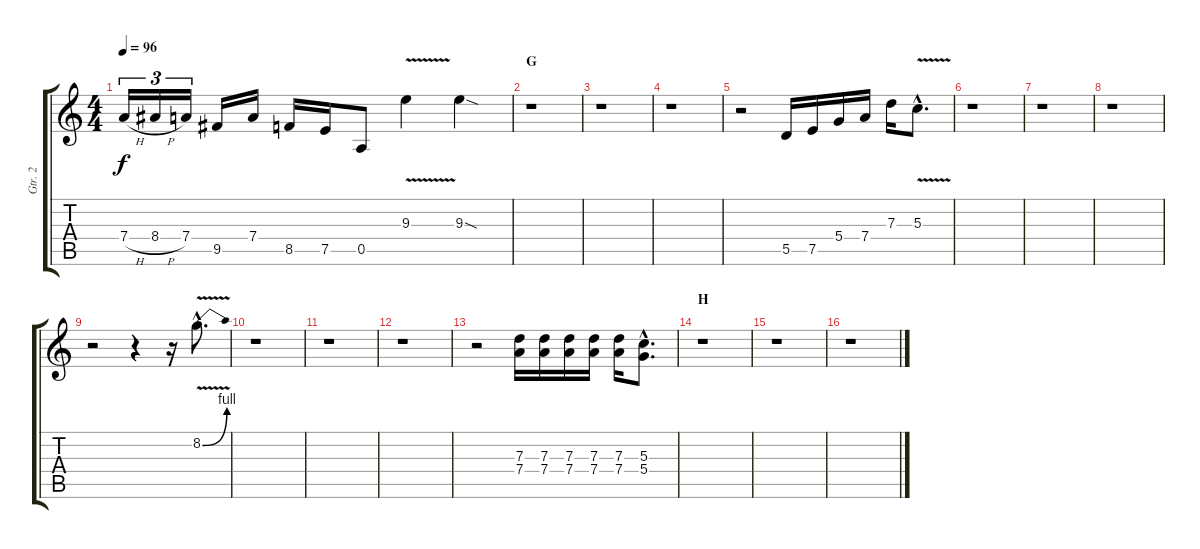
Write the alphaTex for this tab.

\track ("Gtr. 2" "Gtr. 2") {instrument distortionguitar}
\staff {score tabs}
\tuning (E4 B3 G3 D3 A2 E2) {hide}
\ts (4 4)
\tempo 96
\clef g2
\ks c
7.4{h}.16{tu (3 2) dy f} 8.4{h}.16{tu (3 2)} 7.4.16{tu (3 2)} 9.5.16 7.4.16 8.5.16 7.5.16 0.5.8 9.3{v}.4 9.3{sod}.4 |
\section ("" "G")
r.1{volume 13 balance 12} |
r.1 |
r.1 |
r.2 5.5.16 7.5.16 5.4.16 7.4.16 7.3.16 5.3{v hac}.8{d} |
r.1 |
r.1 |
r.1 |
r.2 r.4 r.16 8.2{be (bend 0 0 60 4) v hac}.8{d} |
r.1 |
r.1 |
r.1 |
r.2 (7.3 7.4).16 (7.3 7.4).16 (7.3 7.4).16 (7.3 7.4).16 (7.3 7.4).16 (5.3{hac} 5.4{hac}).8{d} |
\section ("" "H")
r.1 |
r.1 |
r.1
